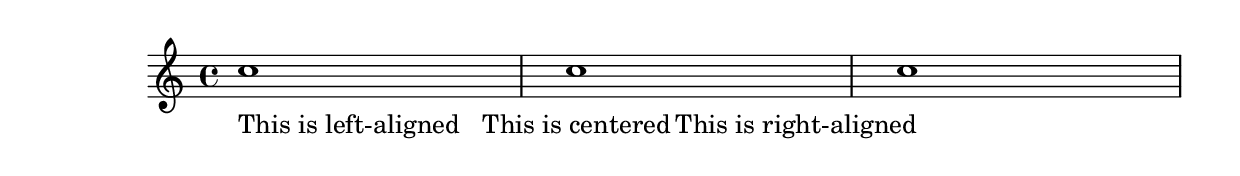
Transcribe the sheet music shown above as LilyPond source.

%% DO NOT EDIT this file manually; it is automatically
%% generated from LSR http://lsr.dsi.unimi.it
%% Make any changes in LSR itself, or in Documentation/snippets/new/ ,
%% and then run scripts/auxiliar/makelsr.py
%%
%% This file is in the public domain.
\version "2.14.0"

\header {
  lsrtags = "text, vocal-music"

%% Translation of GIT committish: 59caa3adce63114ca7972d18f95d4aadc528ec3d
  texidoces = "
La alineación horizontal de la letra se puede ajustar sobreescribiendo
la propiedad @code{self-alignment-X} del objeto @code{LyricText}.
@code{#-1} es izquierda, @code{#0} es centrado y @code{#1} es derecha;
sin embargo, puede usar también @code{#LEFT}, @code{#CENTER} y
@code{#RIGHT}.

"
  doctitlees = "Alineación de la letra"

%% Translation of GIT committish: 27b1197f3bae8512c14d946752cd3e40e7c76016

  texidocde = "
Die horizontale Ausrichtung von Gesangstext kann eingestellt werden, indem
man die @code{self-alignment-X}-Eigenschaft des @code{LyricText}-Objekts
verändert.  @code{#-1} bedeutet links, @code{#0} bedeutet mittig und @code{#1}
bedeutet rechts, man kann aber genauso gut auch @code{#LEFT}, @code{#CENTER}
und @code{#RIGHT} benutzen.

"
  doctitlede = "Ausrichtung von Gesangstext"


%% Translation of GIT committish: c1d5bb448321d688185e0c6b798575d4c325ae80
  texidocfr = "
L'alignement horizontal des paroles peut se gérer à l'aide de la
propriété @code{self-alignment-X} de l'objet @code{LyricText}.
Les valeurs @code{#-1} ou @code{#LEFT} produiront un alignement par la
gauche, les valeurs @code{#0} ou @code{#CENTER} un alignement centré, et
les valeurs @code{#1} ou @code{#RIGHT} un alignement par la droite.

"
  doctitlefr = "Alignement des syllabes"


  texidoc = "
Horizontal alignment for lyrics cam be set by overriding the
@code{self-alignment-X} property of the @code{LyricText} object.
@code{#-1} is left, @code{#0} is center and @code{#1} is right;
however, you can use @code{#LEFT}, @code{#CENTER} and @code{#RIGHT} as
well.

"
  doctitle = "Lyrics alignment"
} % begin verbatim

\layout { ragged-right = ##f }
\relative c'' {
  c1
  c1
  c1
}
\addlyrics {
  \once \override LyricText #'self-alignment-X = #LEFT
  "This is left-aligned"
  \once \override LyricText #'self-alignment-X = #CENTER
  "This is centered"
  \once \override LyricText #'self-alignment-X = #1
  "This is right-aligned"
}

